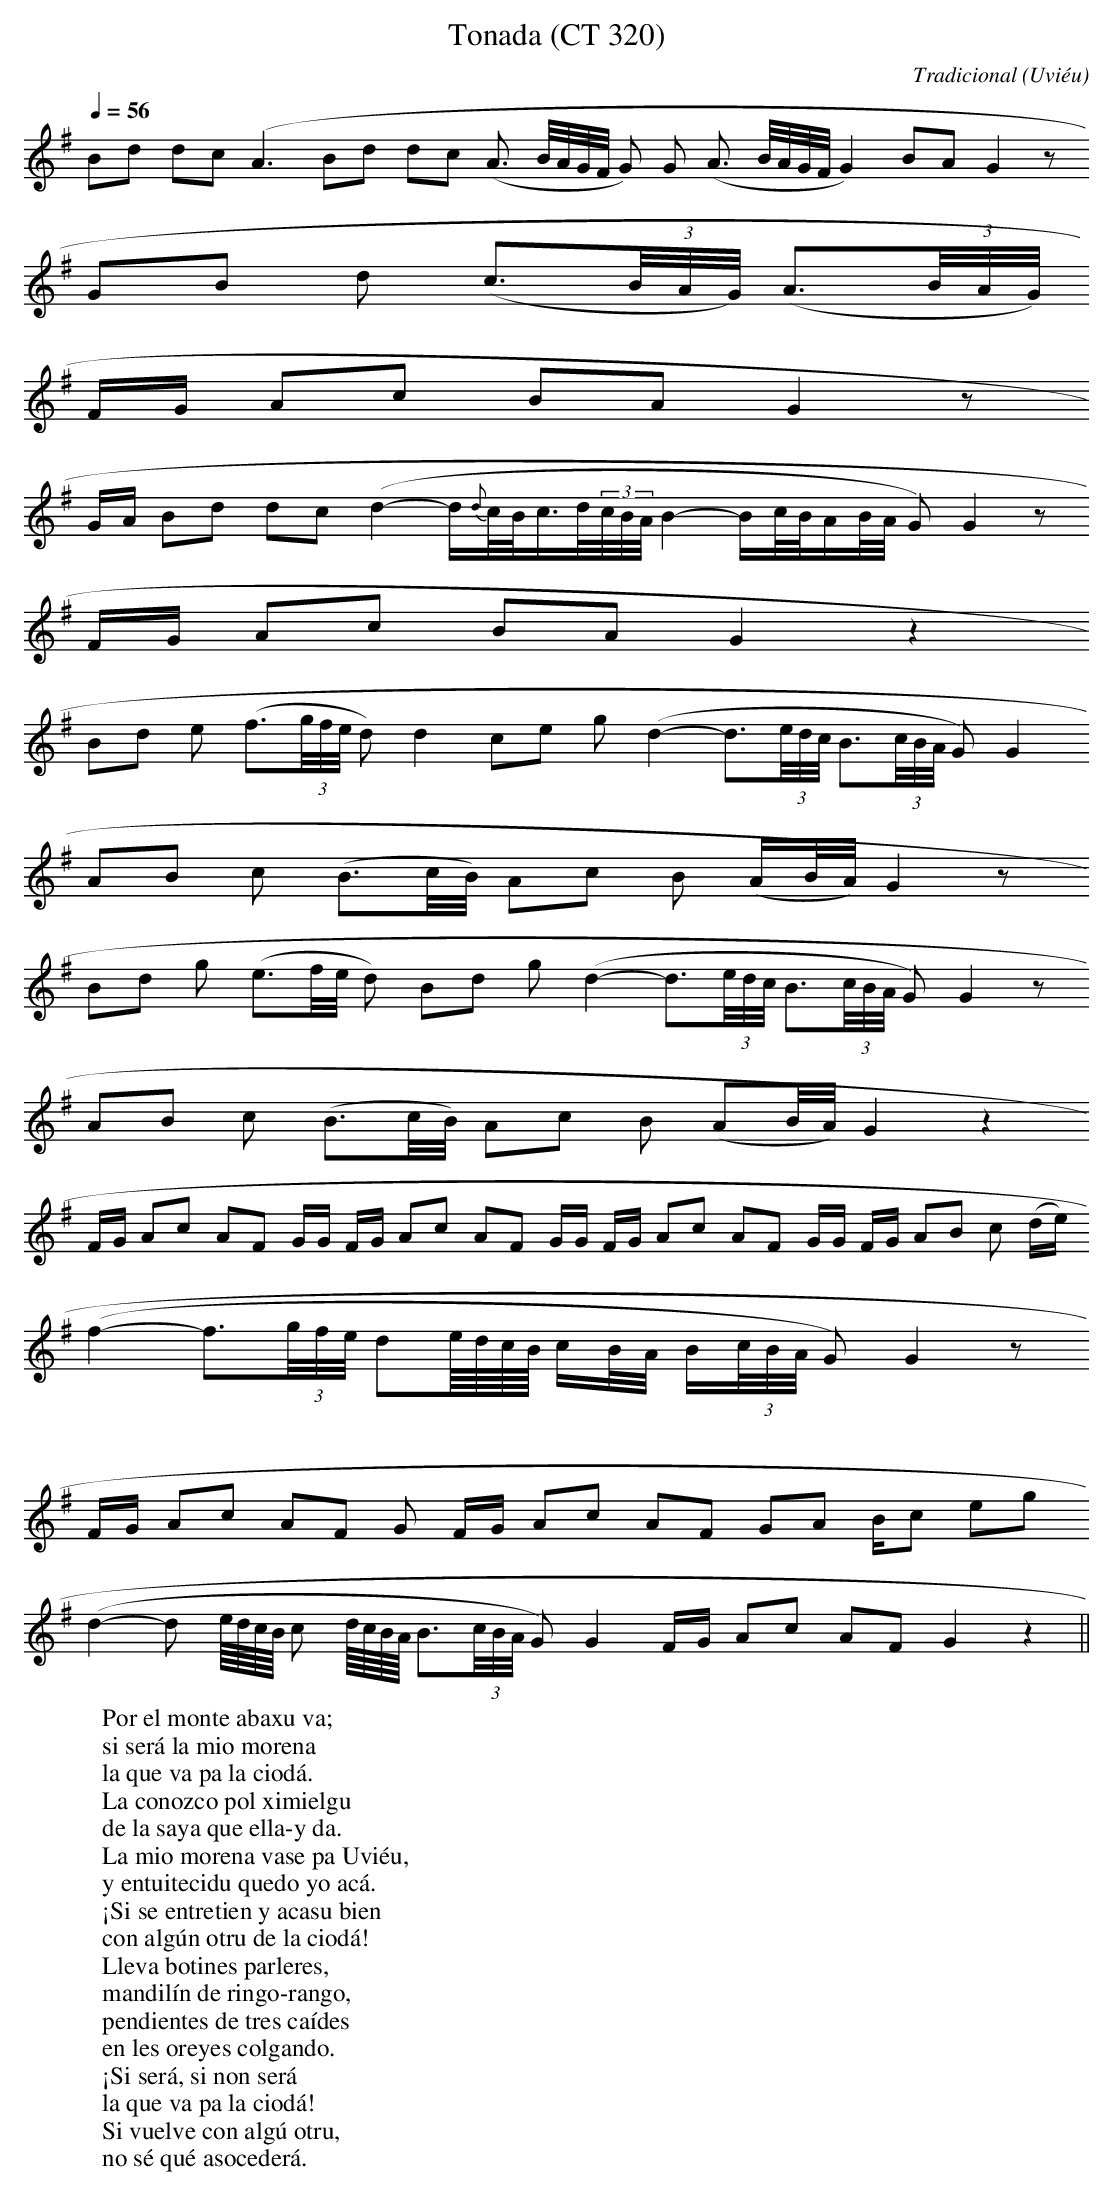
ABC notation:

X:1
T:Tonada (CT 320)
C:Tradicional
O:Uviéu
M:Llibre
L:1/8
Q:1/4=56
W:Por el monte abaxu va;
W:si será la mio morena
W:la que va pa la ciodá.
W:La conozco pol ximielgu
W:de la saya que ella-y da.
W:La mio morena vase pa Uviéu,
W:y entuitecidu quedo yo acá.
W:¡Si se entretien y acasu bien
W:con algún otru de la ciodá!
W:Lleva botines parleres,
W:mandilín de ringo-rango,
W:pendientes de tres caídes
W:en les oreyes colgando.
W:¡Si será, si non será
W:la que va pa la ciodá!
W:Si vuelve con algú otru,
W:no sé qué asocederá.
K:G
Bd dc (A3Bd dc (A3/2 B/4A/4G/4F/4 G) G (A3/2 B/4A/4G/4F/4 G2) BA G2 z
GB d (c3/2(3B/4A/4G/4) (A3/2(3B/4A/4G/4)
F/G/ Ac BA G2 z
G/A/ Bd dc (d2-d/{d}c/4B/4c/>d/(3c/4B/4A/4 B2-B/c/4B/4A/B/4A/4 G) G2 z
F/G/ Ac BA G2 z2
Bd e (f3/2(3g/4f/4e/4 d) d2 ce g (d2-d3/2(3e/4d/4c/4 B3/2(3c/4B/4A/4 G) G2
AB c (B3/2c/4B/4) Ac B (A/B/4A/4) G2 z
Bd g (e3/2f/4e/4 d) Bd g (d2-d3/2(3e/4d/4c/4 B3/2(3c/4B/4A/4 G) G2 z
AB c (B3/2c/4B/4) Ac B (AB/4A/4) G2 z2
F/G/ Ac AF G/G/ F/G/ Ac AF G/G/ F/G/ Ac AF G/G/ F/G/ AB c (d/e/)
(f2-f3/2(3g/4f/4e/4 de/8d/8c/8B/8 c/B/4A/4 B/(3c/4B/4A/4 G) G2 z
F/G/ Ac AF G F/G/ Ac AF GA B/c eg
(d2-d e/8d/8c/8B/8 c d/8c/8B/8A/8 B3/2(3c/4B/4A/4 G) G2 F/G/ Ac AF G2 z2 ||
